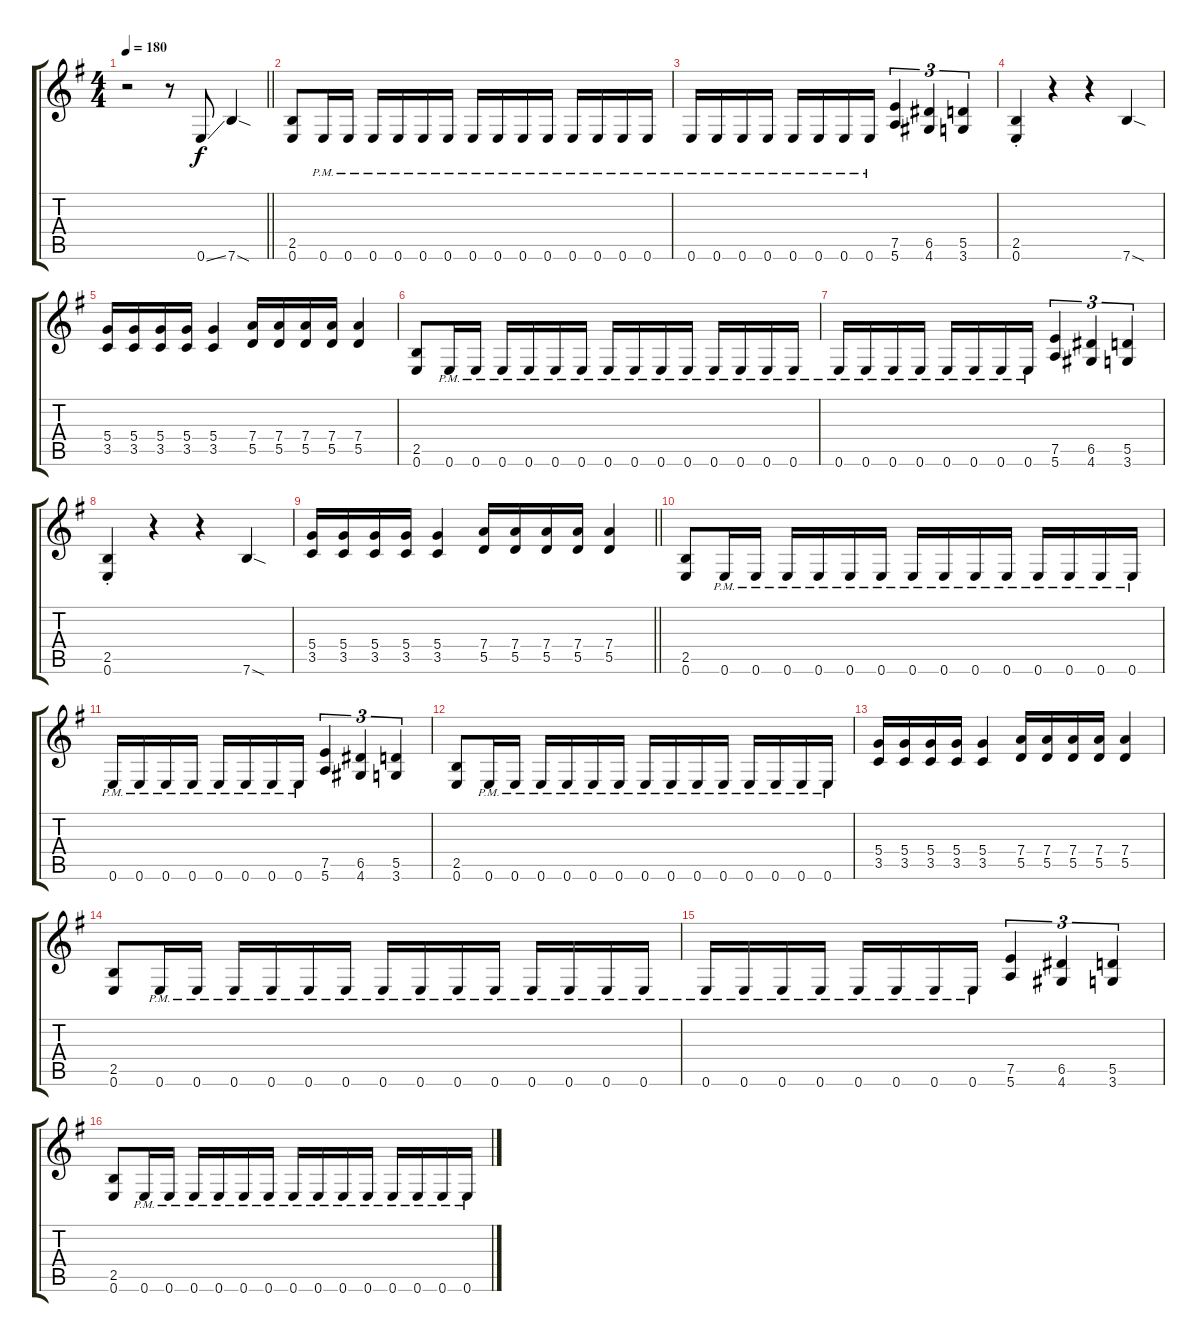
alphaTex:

\track "" {instrument distortionguitar}
\staff {score tabs}
\tuning (E4 B3 G3 D3 A2 E2) {hide}
\ts (4 4)
\tempo 180
\clef g2
\barLineRight lightlight
\ks g
r.2{dy f instrument distortionguitar} r.8 0.6{ss}.8 7.6{sod}.4 |
(2.5 0.6).8 0.6{pm}.16 0.6{pm}.16 0.6{pm}.16 0.6{pm}.16 0.6{pm}.16 0.6{pm}.16 0.6{pm}.16 0.6{pm}.16 0.6{pm}.16 0.6{pm}.16 0.6{pm}.16 0.6{pm}.16 0.6{pm}.16 0.6{pm}.16 |
0.6{pm}.16 0.6{pm}.16 0.6{pm}.16 0.6{pm}.16 0.6{pm}.16 0.6{pm}.16 0.6{pm}.16 0.6{pm}.16 (7.5 5.6).4{tu (3 2)} (6.5 4.6).4{tu (3 2)} (5.5 3.6).4{tu (3 2)} |
(2.5{st} 0.6{st}).4 r.4 r.4 7.6{sod}.4 |
(5.4 3.5).16 (5.4 3.5).16 (5.4 3.5).16 (5.4 3.5).16 (5.4 3.5).4 (7.4 5.5).16 (7.4 5.5).16 (7.4 5.5).16 (7.4 5.5).16 (7.4 5.5).4 |
(2.5 0.6).8 0.6{pm}.16 0.6{pm}.16 0.6{pm}.16 0.6{pm}.16 0.6{pm}.16 0.6{pm}.16 0.6{pm}.16 0.6{pm}.16 0.6{pm}.16 0.6{pm}.16 0.6{pm}.16 0.6{pm}.16 0.6{pm}.16 0.6{pm}.16 |
0.6{pm}.16 0.6{pm}.16 0.6{pm}.16 0.6{pm}.16 0.6{pm}.16 0.6{pm}.16 0.6{pm}.16 0.6{pm}.16 (7.5 5.6).4{tu (3 2)} (6.5 4.6).4{tu (3 2)} (5.5 3.6).4{tu (3 2)} |
(2.5{st} 0.6{st}).4 r.4 r.4 7.6{sod}.4 |
\barLineRight lightlight
(5.4 3.5).16 (5.4 3.5).16 (5.4 3.5).16 (5.4 3.5).16 (5.4 3.5).4 (7.4 5.5).16 (7.4 5.5).16 (7.4 5.5).16 (7.4 5.5).16 (7.4 5.5).4 |
(2.5 0.6).8 0.6{pm}.16 0.6{pm}.16 0.6{pm}.16 0.6{pm}.16 0.6{pm}.16 0.6{pm}.16 0.6{pm}.16 0.6{pm}.16 0.6{pm}.16 0.6{pm}.16 0.6{pm}.16 0.6{pm}.16 0.6{pm}.16 0.6{pm}.16 |
0.6{pm}.16 0.6{pm}.16 0.6{pm}.16 0.6{pm}.16 0.6{pm}.16 0.6{pm}.16 0.6{pm}.16 0.6{pm}.16 (7.5 5.6).4{tu (3 2)} (6.5 4.6).4{tu (3 2)} (5.5 3.6).4{tu (3 2)} |
(2.5 0.6).8 0.6{pm}.16 0.6{pm}.16 0.6{pm}.16 0.6{pm}.16 0.6{pm}.16 0.6{pm}.16 0.6{pm}.16 0.6{pm}.16 0.6{pm}.16 0.6{pm}.16 0.6{pm}.16 0.6{pm}.16 0.6{pm}.16 0.6{pm}.16 |
(5.4 3.5).16 (5.4 3.5).16 (5.4 3.5).16 (5.4 3.5).16 (5.4 3.5).4 (7.4 5.5).16 (7.4 5.5).16 (7.4 5.5).16 (7.4 5.5).16 (7.4 5.5).4 |
(2.5 0.6).8 0.6{pm}.16 0.6{pm}.16 0.6{pm}.16 0.6{pm}.16 0.6{pm}.16 0.6{pm}.16 0.6{pm}.16 0.6{pm}.16 0.6{pm}.16 0.6{pm}.16 0.6{pm}.16 0.6{pm}.16 0.6{pm}.16 0.6{pm}.16 |
0.6{pm}.16 0.6{pm}.16 0.6{pm}.16 0.6{pm}.16 0.6{pm}.16 0.6{pm}.16 0.6{pm}.16 0.6{pm}.16 (7.5 5.6).4{tu (3 2)} (6.5 4.6).4{tu (3 2)} (5.5 3.6).4{tu (3 2)} |
(2.5 0.6).8 0.6{pm}.16 0.6{pm}.16 0.6{pm}.16 0.6{pm}.16 0.6{pm}.16 0.6{pm}.16 0.6{pm}.16 0.6{pm}.16 0.6{pm}.16 0.6{pm}.16 0.6{pm}.16 0.6{pm}.16 0.6{pm}.16 0.6{pm}.16
